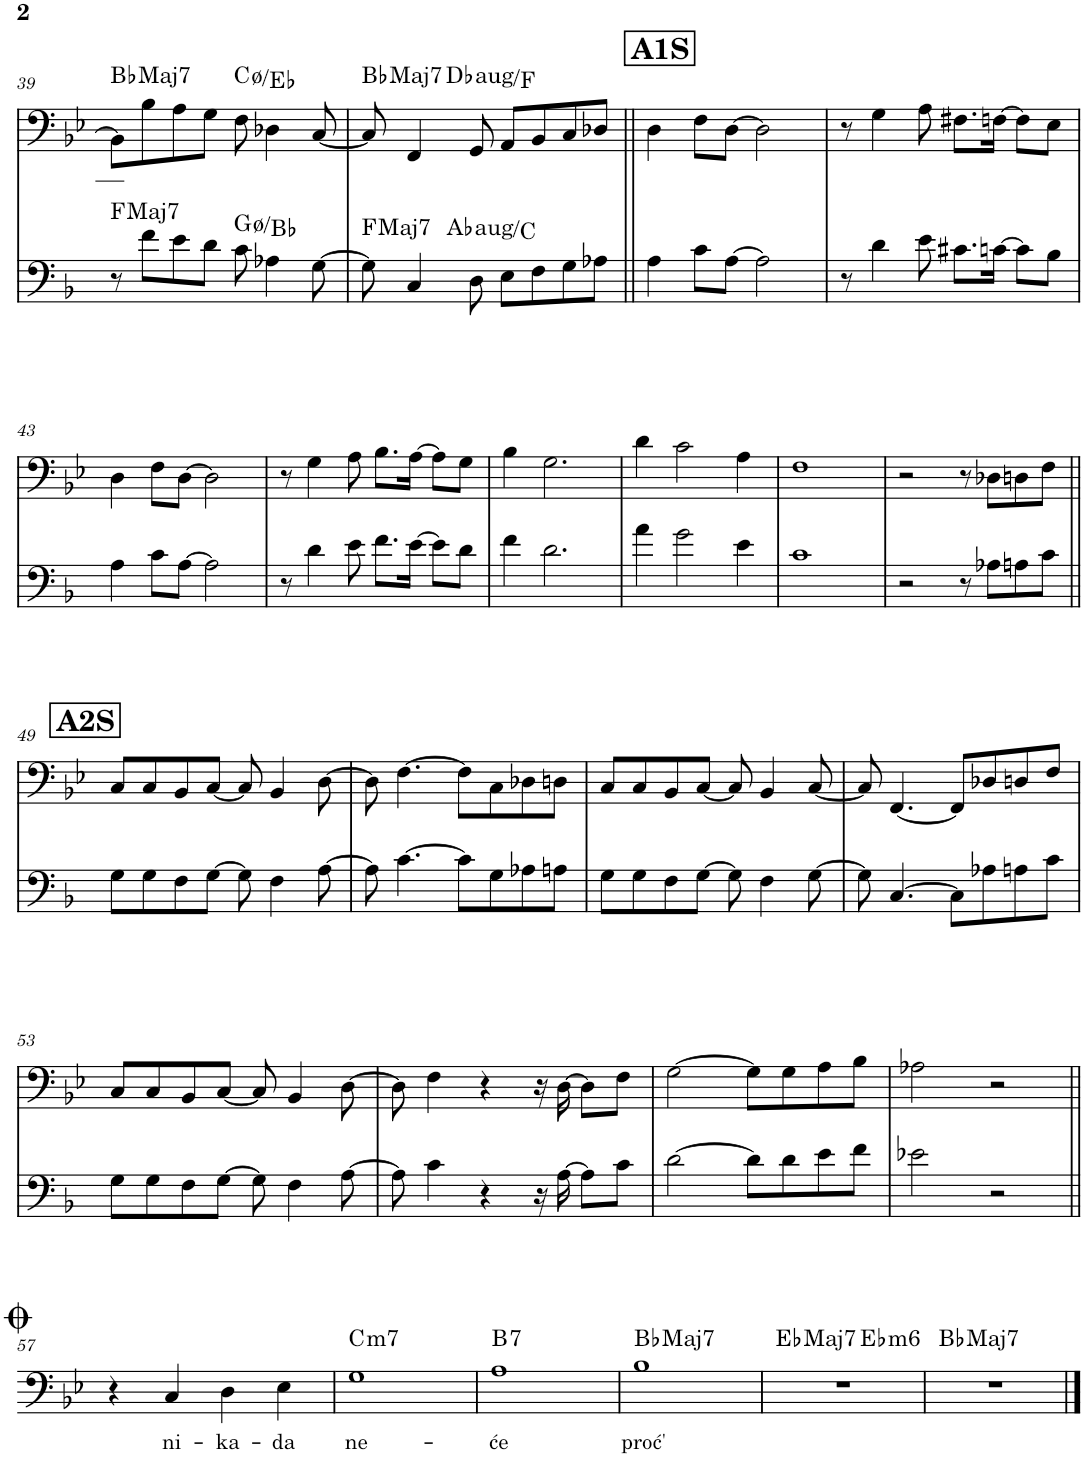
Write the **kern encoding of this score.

**kern	**harte	**kern	**text	**harte
*part2	*part2	*part1	*part1	*part1
*staff2	*	*staff1	*staff1	*
*I"Piano	*	*I"Piano, melodija	*	*
*I'Pno	*	*I'Pno	*	*
!!LO:PB:g=z
*clefF4	*	*clefF4	*	*
*Trd-3c-5	*	*	*	*
*k[b-]	*	*k[b-e-]	*	*
*M4/4	*	*M4/4	*	*
=39	=39	=39	=39	=39
!	!LO:H:kt=Maj7	!	!	!LO:H:kt=Maj7
8r	F:maj7	8BB-\L]	.	Bb:maj7
8f\L	.	8B-\	.	.
8e\	.	8A\	.	.
8d\J	.	8G\J	.	.
8c\	G:hdim7/b3	8F\	.	C:hdim7/b3
4A-X\	.	4D-X\	.	.
[8G\	.	[8C/	.	.
=40	=40	=40	=40	=40
!	!LO:H:kt=Maj7	!	!	!LO:H:kt=Maj7
*^	*	*^	*	*
8G\]	4ryy	F:maj7	8C/]	4ryy	.	Bb:maj7
4C/	.	.	4FF/	.	.	.
!	!	!LO:H:kt=aug	!	!	!	!LO:H:kt=aug
.	2.ryy	Ab:aug/3	.	2.ryy	.	Db:aug/3
8D\	.	.	8GG/	.	.	.
8E\L	.	.	8AA/L	.	.	.
8F\	.	.	8BB-/	.	.	.
8G\	.	.	8C/	.	.	.
8A-X\J	.	.	8D-X/J	.	.	.
*v	*v	*	*	*	*	*
*	*	*v	*v	*	*
!!LO:REH:place=s1:a:B:cj:fs=14:t=A1S
=41||	=41||	=41||	=41||	=41||
4A\	.	4D\	.	.
8c\L	.	8F\L	.	.
[8A\J	.	[8D\J	.	.
2A\]	.	2D\]	.	.
=42	=42	=42	=42	=42
8r	.	8r	.	.
4d\	.	4G\	.	.
8e\	.	8A\	.	.
8.c#X\L	.	8.F#X\L	.	.
[16cn\Jk	.	[16Fn\Jk	.	.
8c\L]	.	8F\L]	.	.
8B-\J	.	8E-\J	.	.
!!LO:LB:g=z
=43	=43	=43	=43	=43
4A\	.	4D\	.	.
8c\L	.	8F\L	.	.
[8A\J	.	[8D\J	.	.
2A\]	.	2D\]	.	.
=44	=44	=44	=44	=44
8r	.	8r	.	.
4d\	.	4G\	.	.
8e\	.	8A\	.	.
8.f\L	.	8.B-\L	.	.
[16e\Jk	.	[16A\Jk	.	.
8e\L]	.	8A\L]	.	.
8d\J	.	8G\J	.	.
=45	=45	=45	=45	=45
4f\	.	4B-\	.	.
2.d\	.	2.G\	.	.
=46	=46	=46	=46	=46
4a\	.	4d\	.	.
2g\	.	2c\	.	.
4e\	.	4A\	.	.
=47	=47	=47	=47	=47
1c	.	1F	.	.
=48	=48	=48	=48	=48
2r	.	2r	.	.
8r	.	8r	.	.
8A-X\L	.	8D-X\L	.	.
8An\	.	8Dn\	.	.
8c\J	.	8F\J	.	.
!!LO:LB:g=z
!!LO:REH:place=s1:a:B:cj:fs=14:t=A2S
=49||	=49||	=49||	=49||	=49||
8G\L	.	8C/L	.	.
8G\	.	8C/	.	.
8F\	.	8BB-/	.	.
[8G\J	.	[8C/J	.	.
8G\]	.	8C/]	.	.
4F\	.	4BB-/	.	.
[8A\	.	[8D\	.	.
=50	=50	=50	=50	=50
8A\]	.	8D\]	.	.
[4.c\	.	[4.F\	.	.
8c\L]	.	8F\L]	.	.
8G\	.	8C\	.	.
8A-X\	.	8D-X\	.	.
8An\J	.	8Dn\J	.	.
=51	=51	=51	=51	=51
8G\L	.	8C/L	.	.
8G\	.	8C/	.	.
8F\	.	8BB-/	.	.
[8G\J	.	[8C/J	.	.
8G\]	.	8C/]	.	.
4F\	.	4BB-/	.	.
[8G\	.	[8C/	.	.
=52	=52	=52	=52	=52
8G\]	.	8C/]	.	.
[4.C/	.	[4.FF/	.	.
8C\L]	.	8FF/L]	.	.
8A-X\	.	8D-X/	.	.
8An\	.	8Dn/	.	.
8c\J	.	8F/J	.	.
!!LO:LB:g=z
=53	=53	=53	=53	=53
8G\L	.	8C/L	.	.
8G\	.	8C/	.	.
8F\	.	8BB-/	.	.
[8G\J	.	[8C/J	.	.
8G\]	.	8C/]	.	.
4F\	.	4BB-/	.	.
[8A\	.	[8D\	.	.
=54	=54	=54	=54	=54
8A\]	.	8D\]	.	.
4c\	.	4F\	.	.
4r	.	4r	.	.
16r	.	16r	.	.
[16A\	.	[16D\	.	.
8A\L]	.	8D\L]	.	.
8c\J	.	8F\J	.	.
=55	=55	=55	=55	=55
[2d\	.	[2G\	.	.
8d\L]	.	8G\L]	.	.
8d\	.	8G\	.	.
8e\	.	8A\	.	.
8f\J	.	8B-\J	.	.
=56	=56	=56	=56	=56
2e-X\	.	2A-X\	.	.
2r	.	2r	.	.
!!LO:LB:g=z
=57||	=57||	=57||	=57||	=57||
1r	.	4r	.	.
!	!	!	!LO:LY:b	!
.	.	4C/	ni-	.
!	!	!	!LO:LY:b	!
.	.	4D\	-ka-	.
!	!	!	!LO:LY:b	!
.	.	4E-\	-da	.
=58	=58	=58	=58	=58
!	!	!	!LO:LY:b	!LO:H:kt=m7
1r	.	1G	ne-	C:min7
=59	=59	=59	=59	=59
!	!	!	!LO:LY:b	!LO:H:kt=7
1r	.	1A	-će	B:7
=60	=60	=60	=60	=60
!	!	!	!LO:LY:b	!LO:H:kt=Maj7
1r	.	1B-	proć'	Bb:maj7
=61	=61	=61	=61	=61
!	!	!	!	!LO:H:kt=Maj7
*	*	*^	*	*
1r	.	1r	2ryy	.	Eb:maj7
!	!	!	!	!	!LO:H:kt=m6
.	.	.	2ryy	.	Eb:min6
=62	=62	=62	=62	=62	=62
!	!	!	!	!	!LO:H:kt=Maj7
*	*	*v	*v	*	*
1r	.	1r	.	Bb:maj7
==	==	==	==	==
*-	*-	*-	*-	*-
